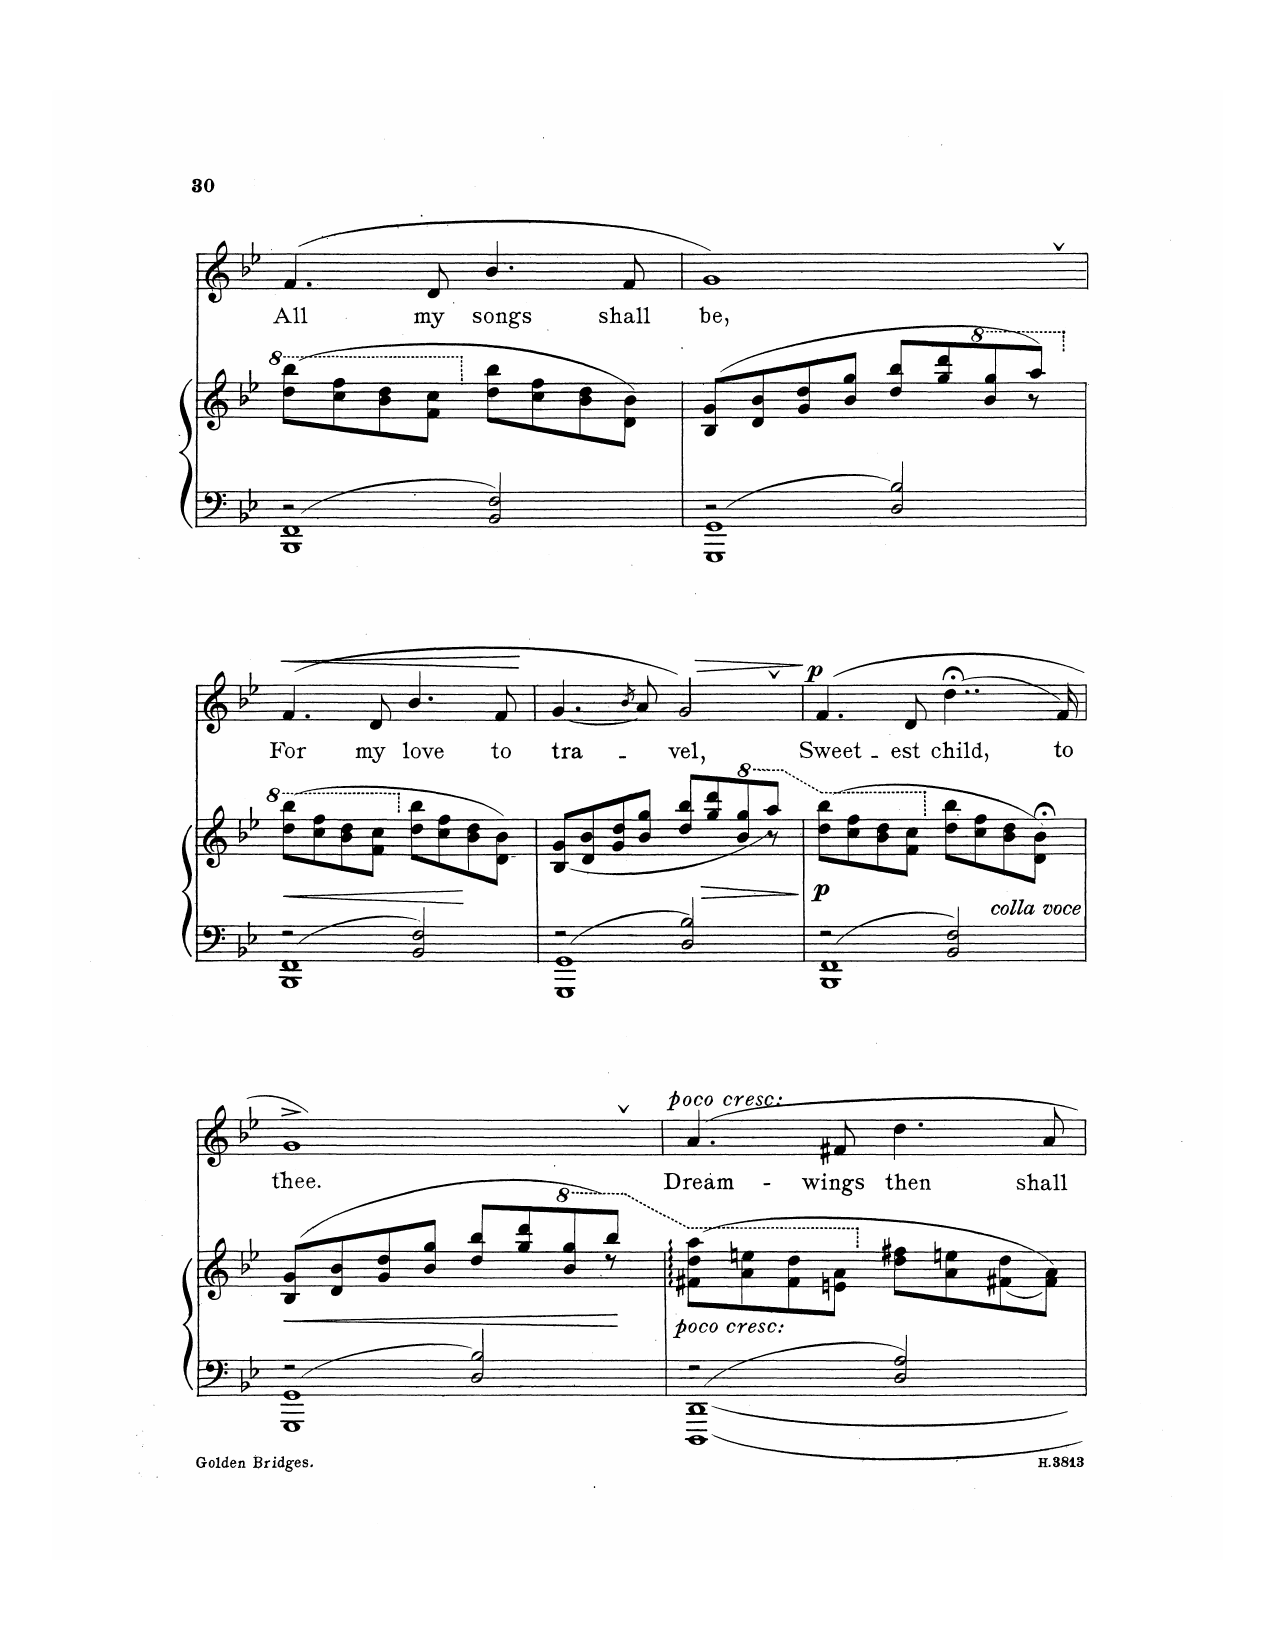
**kern	**kern	**dynam	**kern	**text	**dynam
*part2	*part2	*part2	*part1	*part1	*part1
*staff3	*staff2	*staff2/3	*staff1	*staff1	*staff1
*I"Piano	*	*	*I"Baritone	*	*
*I'Pno	*	*	*	*	*
*clefF4	*clefG2	*	*clefGv2	*	*
*k[b-e-]	*k[b-e-]	*	*k[b-e-]	*	*
*M8/8	*M8/8	*	*M8/8	*	*
=5	=5	=5	=5	=5	=5
*^	*	*	*	*	*
*	*	*8va	*	*	*	*
!	!	!	!	!LO:TX:a:color=#FFFFFF:t=.	!	!
2r	(>1BBB- 1FF	8ddd\ 8bbb-\L	.	(>4.F/	All	.
.	.	8ccc\ 8fff\	.	.	.	.
.	.	8bb-\ 8ddd\	.	.	.	.
.	.	8ff\ 8ccc\J	.	8D/	my	.
*	*	*X8va	*	*	*	*
2BB-/ 2F/	.	8dd\ 8bb-\L	.	4.B-/	songs	.
.	.	8cc\ 8ff\	.	.	.	.
.	.	8b-\ 8dd\	.	.	.	.
.	.	8d\ 8b-\J	.	8F/	shall	.
=6	=6	=6	=6	=6	=6	=6
*	*	*^	*	*	*	*
2r	(1GGG 1GG	8B-/ 8g/L	2ryy	.	1G,)	be,	.
.	.	8d/ 8b-/	.	.	.	.	.
.	.	8g/ 8dd/	.	.	.	.	.
.	.	8b-/ 8gg/J	.	.	.	.	.
2D/ 2B-/	.	8dd/ 8bb-/L	4.ryy	.	.	.	.
.	.	8gg/ 8ddd/	.	.	.	.	.
*	*	*8va	*	*	*	*	*
.	.	8bb-/ 8ggg/	.	.	.	.	.
.	.	8aaa/J)	8r	.	.	.	.
*	*	*v	*v	*	*	*	*
=7	=7	=7	=7	=7	=7	=7
*	*	*X8va	*	*	*	*
*	*	*8va	*	*	*	*
*	*	*^	*	*	*	*
!	!	!	!	!	!LO:TX:a:color=#FFFFFF:t=.	!	!
!	!	!	!	!	!	!	!LO:HP:b
*	*	*v	*v	*	*	*	*
2r	(1BBB- 1FF	8ddd\ 8bbb-\L	.	(4.F/	For	<
!	!	!	!LO:HP:b	!	!	!
.	.	8ccc\ 8fff\	<	.	.	.
.	.	8bb-\ 8ddd\	.	.	.	.
.	.	8ff\ 8ccc\J	.	8D/	my	.
*	*	*X8va	*	*	*	*
2BB-/ 2F/	.	8dd\ 8bb-\L	.	4.B-/	love	.
.	.	8cc\ 8ff\	.	.	.	.
.	.	8b-\ 8dd\	[	.	.	.
.	.	8d\ 8b-\J)	.	8F/	to	.
*v	*v	*	*	*	*	*
.	.	.	.	.	[
=8	=8	=8	=8	=8	=8
*^	*^	*	*	*	*
2r	(1GGG 1GG	8B-/ 8g/L	2ryy	.	(4.G/	tra-	.
.	.	8d/ 8b-/	.	.	.	.	.
.	.	8g/ 8dd/	.	.	.	.	.
.	.	.	.	.	8qB-/	.	.
.	.	8b-/ 8gg/J	.	.	8A/)	.	.
!	!	!	!	!	!	!	!LO:HP:b
2D/ 2B-/	.	8dd/ 8bb-/L	4.ryy	.	2G,/)	-vel,	>
!	!	!	!	!LO:HP:b	!	!	!
.	.	8gg/ 8ddd/	.	>	.	.	.
*	*	*8va	*	*	*	*	*
.	.	8bb-/ 8ggg/	.	.	.	.	.
.	.	8aaa/J)	8r	.	.	.	.
*v	*v	*	*	*	*	*	*
*	*v	*v	*	*	*	*
.	.	]	.	.	]
=9	=9	=9	=9	=9	=9
*^	*	*	*	*	*
!	!	!	!LO:DY:b	!	!	!LO:DY:a
2r	(>1BBB- 1FF	8ddd\ 8bbb-\L	p	(4.F/	Sweet-	p
.	.	8ccc\ 8fff\	.	.	.	.
.	.	8bb-\ 8ddd\	.	.	.	.
.	.	8ff\ 8ccc\J	.	8D/	-est	.
*	*	*X8va	*	*	*	*
!LO:TX:i:t=colla voce	!	!	!	!	!	!
2BB-/ 2F/	.	8dd\ 8bb-\L	.	(4..d;<\	child,	.
.	.	8cc\ 8ff\	.	.	.	.
.	.	8b-\ 8dd\	.	.	.	.
.	.	8d\;< 8b-\;<J)	.	.	.	.
.	.	.	.	16F/)	to	.
=10	=10	=10	=10	=10	=10	=10
!	!	!	!	!LO:TX:a:color=#FFFFFF:t=.	!	!
!	!	!	!LO:HP:b	!	!	!
*	*	*^	*	*	*	*
2r	(1GGG 1GG	8B-/ 8g/L	2ryy	<	1G^>,)	thee.	.
.	.	8d/ 8b-/	.	.	.	.	.
.	.	8g/ 8dd/	.	.	.	.	.
.	.	8b-/ 8gg/J	.	.	.	.	.
2D/ 2B-/	.	8dd/ 8bb-/L	4.ryy	.	.	.	.
.	.	8gg/ 8ddd/	.	.	.	.	.
*	*	*8va	*	*	*	*	*
.	.	8bb-/ 8ggg/	.	.	.	.	.
.	.	8bbb-/J)	8r	[	.	.	.
=11	=11	=11	=11	=11	=11	=11	=11
!	!	!	!	!	!LO:TX:a:i:t=poco cresc.	!	!
!	!	!LO:TX:b:i:t=poco cresc.	!	!	!	!	!
*	*	*v	*v	*	*	*	*
2r	[1DDD [1DD	8ff#X\ 8ddd\ 8aaa\L	.	4.A/	Dream-	.
.	.	8aa\ 8eeen\	.	.	.	.
.	.	8ff#\ 8ddd\	.	.	.	.
.	.	8een\ 8aa\J	.	8F#X/	-wings	.
*	*	*X8va	*	*	*	*
2D/ 2A/	.	8dd\ 8ff#X\L	.	4.d\	then	.
.	.	8a\ 8een\	.	.	.	.
.	.	[8f#\ 8dd\	.	.	.	.
.	.	8f#\] 8a\J)	.	8A/	shall	.
*v	*v	*	*	*	*	*
=	=	=	=	=	=
*-	*-	*-	*-	*-	*-
